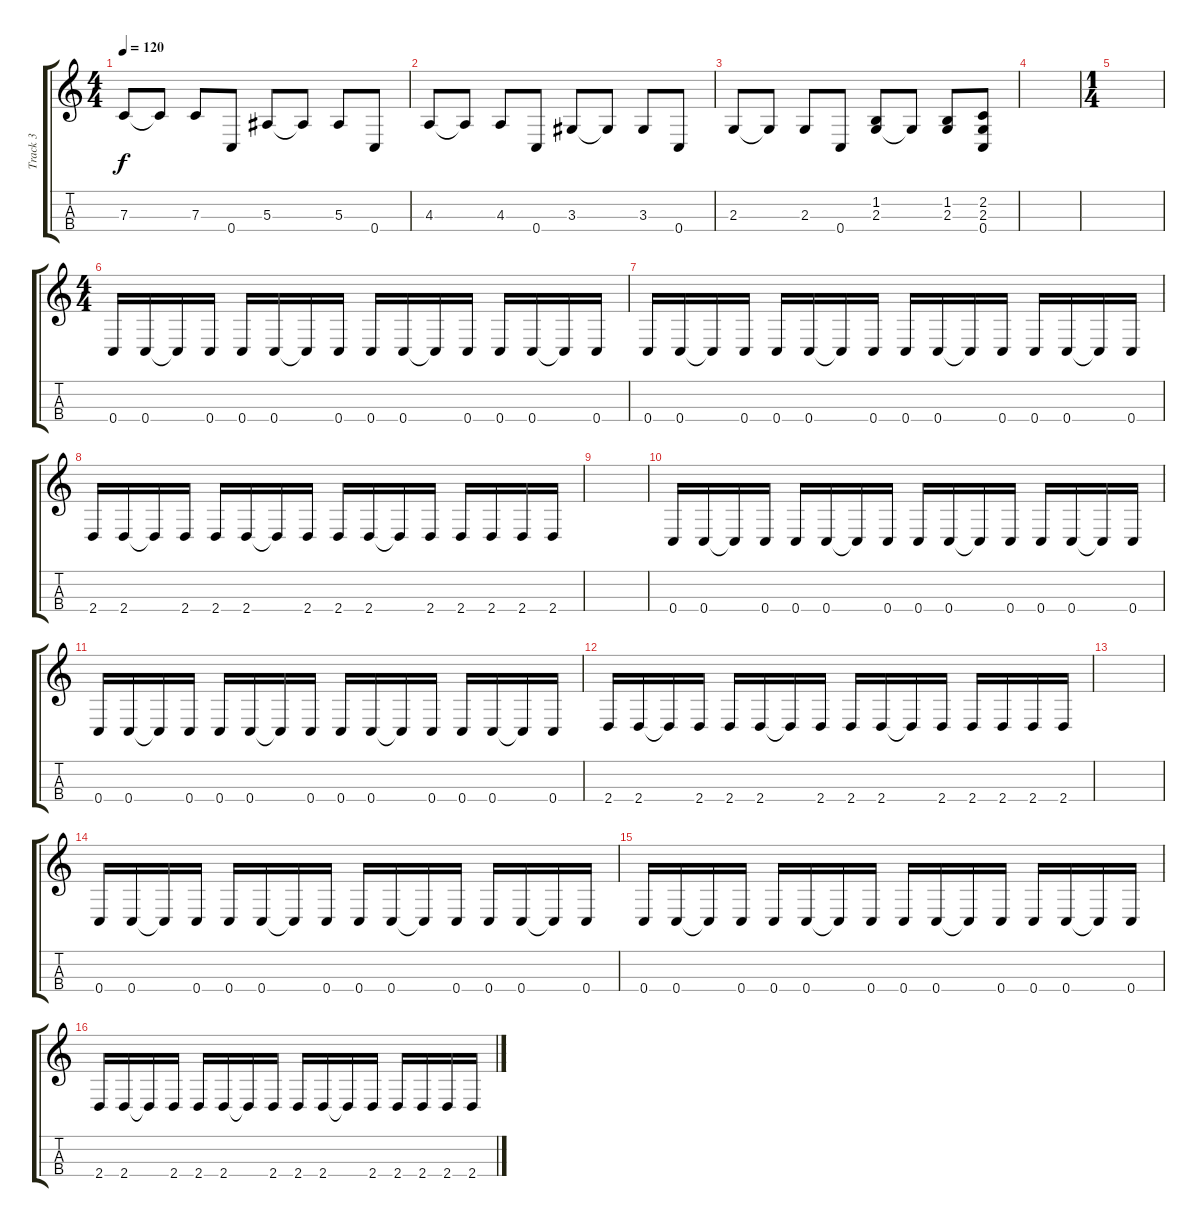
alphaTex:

\track ("Track 3" "Track 3") {instrument fretlessbass}
\staff {score tabs}
\tuning (Eb3 Bb2 F2 C2) {hide}
\ts (4 4)
\tempo 120
\clef g2
\ks c
7.3.8{dy f} 7.3{t}.8 7.3.8 0.4.8 5.3.8 5.3{t}.8 5.3.8 0.4.8 |
4.3.8 4.3{t}.8 4.3.8 0.4.8 3.3.8 3.3{t}.8 3.3.8 0.4.8 |
2.3.8 2.3{t}.8 2.3.8 0.4.8 (1.2 2.3).8 2.3{t}.8 (1.2 2.3).8 (2.2 2.3 0.4).8 |
|
\ts (1 4)
|
\ts (4 4)
0.4.16 0.4.16 0.4{t}.16 0.4.16 0.4.16 0.4.16 0.4{t}.16 0.4.16 0.4.16 0.4.16 0.4{t}.16 0.4.16 0.4.16 0.4.16 0.4{t}.16 0.4.16 |
0.4.16 0.4.16 0.4{t}.16 0.4.16 0.4.16 0.4.16 0.4{t}.16 0.4.16 0.4.16 0.4.16 0.4{t}.16 0.4.16 0.4.16 0.4.16 0.4{t}.16 0.4.16 |
2.4.16 2.4.16 2.4{t}.16 2.4.16 2.4.16 2.4.16 2.4{t}.16 2.4.16 2.4.16 2.4.16 2.4{t}.16 2.4.16 2.4.16 2.4.16 2.4.16 2.4.16 |
|
0.4.16 0.4.16 0.4{t}.16 0.4.16 0.4.16 0.4.16 0.4{t}.16 0.4.16 0.4.16 0.4.16 0.4{t}.16 0.4.16 0.4.16 0.4.16 0.4{t}.16 0.4.16 |
0.4.16 0.4.16 0.4{t}.16 0.4.16 0.4.16 0.4.16 0.4{t}.16 0.4.16 0.4.16 0.4.16 0.4{t}.16 0.4.16 0.4.16 0.4.16 0.4{t}.16 0.4.16 |
2.4.16 2.4.16 2.4{t}.16 2.4.16 2.4.16 2.4.16 2.4{t}.16 2.4.16 2.4.16 2.4.16 2.4{t}.16 2.4.16 2.4.16 2.4.16 2.4.16 2.4.16 |
|
0.4.16 0.4.16 0.4{t}.16 0.4.16 0.4.16 0.4.16 0.4{t}.16 0.4.16 0.4.16 0.4.16 0.4{t}.16 0.4.16 0.4.16 0.4.16 0.4{t}.16 0.4.16 |
0.4.16 0.4.16 0.4{t}.16 0.4.16 0.4.16 0.4.16 0.4{t}.16 0.4.16 0.4.16 0.4.16 0.4{t}.16 0.4.16 0.4.16 0.4.16 0.4{t}.16 0.4.16 |
2.4.16 2.4.16 2.4{t}.16 2.4.16 2.4.16 2.4.16 2.4{t}.16 2.4.16 2.4.16 2.4.16 2.4{t}.16 2.4.16 2.4.16 2.4.16 2.4.16 2.4.16
